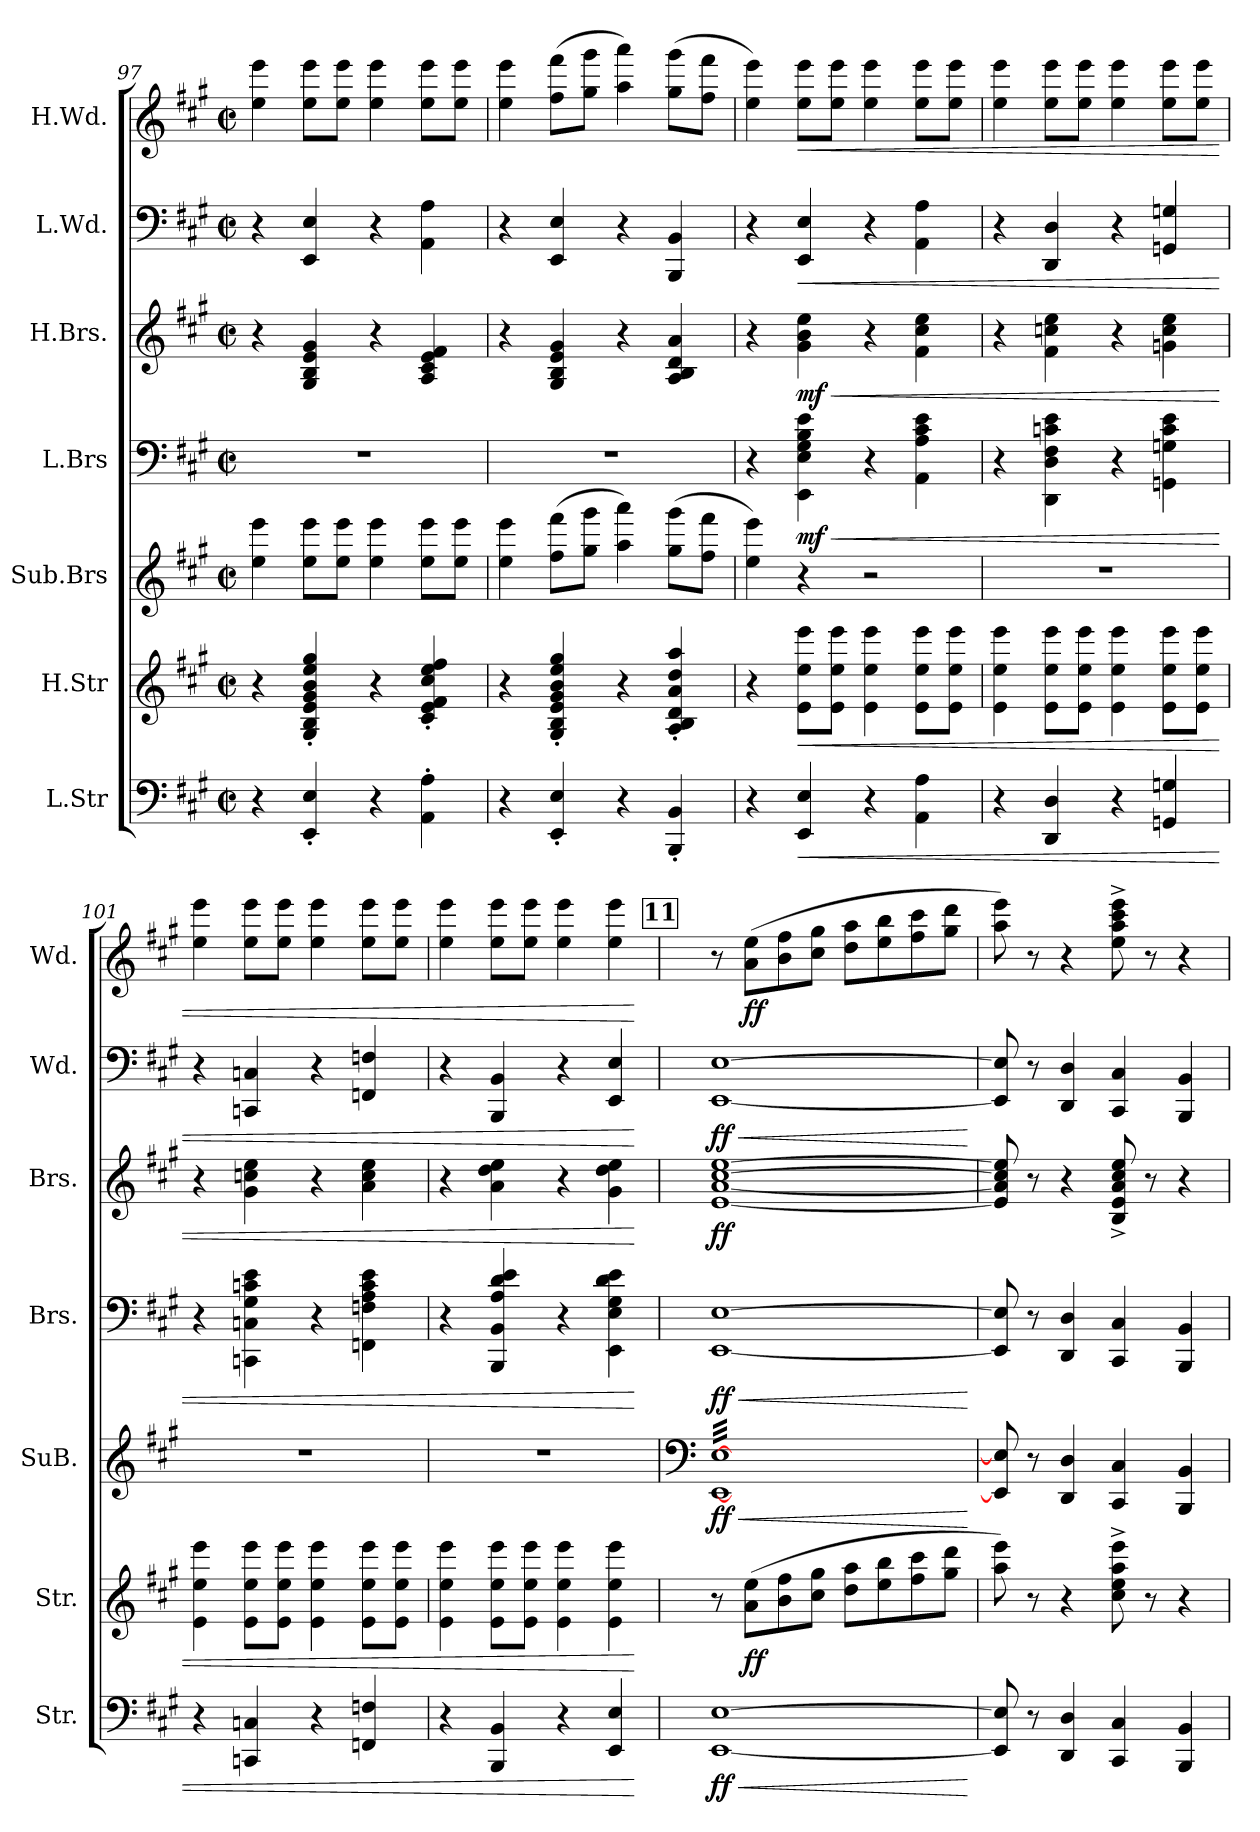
**kern	**dynam	**kern	**dynam	**kern	**dynam	**kern	**dynam	**kern	**dynam	**kern	**dynam	**kern	**dynam
*part7	*part7	*part6	*part6	*part5	*part5	*part4	*part4	*part3	*part3	*part2	*part2	*part1	*part1
*staff7	*staff7	*staff6	*staff6	*staff5	*staff5	*staff4	*staff4	*staff3	*staff3	*staff2	*staff2	*staff1	*staff1
*I"L.Str	*	*I"H.Str	*	*I"Sub.Brs	*	*I"L.Brs	*	*I"H.Brs.	*	*I"L.Wd.	*	*I"H.Wd.	*
*I'Str.	*	*I'Str.	*	*I'SuB.	*	*I'Brs.	*	*I'Brs.	*	*I'Wd.	*	*I'Wd.	*
*clefF4	*	*clefG2	*	*clefG2	*	*clefF4	*	*clefG2	*	*clefF4	*	*clefG2	*
*k[f#c#g#]	*	*k[f#c#g#]	*	*k[f#c#g#]	*	*k[f#c#g#]	*	*k[f#c#g#]	*	*k[f#c#g#]	*	*k[f#c#g#]	*
*M2/2	*	*M2/2	*	*M2/2	*	*M2/2	*	*M2/2	*	*M2/2	*	*M2/2	*
*met(c|)	*	*met(c|)	*	*met(c|)	*	*met(c|)	*	*met(c|)	*	*met(c|)	*	*met(c|)	*
=97	=97	=97	=97	=97	=97	=97	=97	=97	=97	=97	=97	=97	=97
4r	.	4r	.	4ee\ 4eee\	.	1r	.	4r	.	4r	.	4ee\ 4eee\	.
4EE/' 4E/'	.	4G#/' 4B/' 4e/' 4g#/' 4b/' 4ee/' 4gg#/'	.	8ee\ 8eee\L	.	.	.	4G#/ 4B/ 4e/ 4g#/	.	4EE/ 4E/	.	8ee\ 8eee\L	.
.	.	.	.	8ee\ 8eee\J	.	.	.	.	.	.	.	8ee\ 8eee\J	.
4r	.	4r	.	4ee\ 4eee\	.	.	.	4r	.	4r	.	4ee\ 4eee\	.
4AA\' 4A\'	.	4c#/' 4e/' 4f#/' 4cc#/' 4ee/' 4ff#/'	.	8ee\ 8eee\L	.	.	.	4A/ 4c#/ 4e/ 4f#/	.	4AA\ 4A\	.	8ee\ 8eee\L	.
.	.	.	.	8ee\ 8eee\J	.	.	.	.	.	.	.	8ee\ 8eee\J	.
!!LO:PB:g=z
=98	=98	=98	=98	=98	=98	=98	=98	=98	=98	=98	=98	=98	=98
4r	.	4r	.	4ee\ 4eee\	.	1r	.	4r	.	4r	.	4ee\ 4eee\	.
4EE/' 4E/'	.	4G#/' 4B/' 4e/' 4g#/' 4b/' 4ee/' 4gg#/'	.	(8ff#\ 8fff#\L	.	.	.	4G#/ 4B/ 4e/ 4g#/	.	4EE/ 4E/	.	(8ff#\ 8fff#\L	.
.	.	.	.	8gg#\ 8ggg#\J	.	.	.	.	.	.	.	8gg#\ 8ggg#\J	.
4r	.	4r	.	4aa\ 4aaa\)	.	.	.	4r	.	4r	.	4aa\ 4aaa\)	.
4BBB/' 4BB/'	.	4A/' 4B/' 4d/' 4a/' 4dd/' 4aa/'	.	(8gg#\ 8ggg#\L	.	.	.	4A/ 4B/ 4d/ 4a/	.	4BBB/ 4BB/	.	(8gg#\ 8ggg#\L	.
.	.	.	.	8ff#\ 8fff#\J	.	.	.	.	.	.	.	8ff#\ 8fff#\J	.
=99	=99	=99	=99	=99	=99	=99	=99	=99	=99	=99	=99	=99	=99
4r	.	4r	.	4ee\ 4eee\)	.	4r	.	4r	.	4r	.	4ee\ 4eee\)	.
!	!LO:HP:b	!	!LO:HP:b	!	!	!	!LO:HP:b	!	!LO:HP:b	!	!LO:HP:b	!	!LO:HP:b
!	!	!	!	!	!	!	!LO:DY:n=1:b	!	!LO:DY:n=1:b	!	!	!	!
4EE/ 4E/	<	8e\ 8ee\ 8eee\L	<	4r	.	4EE\ 4E\ 4G#\ 4B\ 4e\	< mf	4g#\ 4b\ 4ee\	< mf	4EE/ 4E/	<	8ee\ 8eee\L	<
.	.	8e\ 8ee\ 8eee\J	.	.	.	.	.	.	.	.	.	8ee\ 8eee\J	.
4r	.	4e\ 4ee\ 4eee\	.	2r	.	4r	.	4r	.	4r	.	4ee\ 4eee\	.
4AA\ 4A\	.	8e\ 8ee\ 8eee\L	.	.	.	4AA\ 4A\ 4c#\ 4e\	.	4f#\ 4cc#\ 4ee\	.	4AA\ 4A\	.	8ee\ 8eee\L	.
.	.	8e\ 8ee\ 8eee\J	.	.	.	.	.	.	.	.	.	8ee\ 8eee\J	.
=100	=100	=100	=100	=100	=100	=100	=100	=100	=100	=100	=100	=100	=100
4r	.	4e\ 4ee\ 4eee\	.	1r	.	4r	.	4r	.	4r	.	4ee\ 4eee\	.
4DD/ 4D/	.	8e\ 8ee\ 8eee\L	.	.	.	4DD\ 4D\ 4F#\ 4cn\ 4e\	.	4f#\ 4ccn\ 4ee\	.	4DD/ 4D/	.	8ee\ 8eee\L	.
.	.	8e\ 8ee\ 8eee\J	.	.	.	.	.	.	.	.	.	8ee\ 8eee\J	.
4r	.	4e\ 4ee\ 4eee\	.	.	.	4r	.	4r	.	4r	.	4ee\ 4eee\	.
4GGn/ 4Gn/	.	8e\ 8ee\ 8eee\L	.	.	.	4GGn\ 4Gn\ 4c\ 4e\	.	4gn\ 4cc\ 4ee\	.	4GGn/ 4Gn/	.	8ee\ 8eee\L	.
.	.	8e\ 8ee\ 8eee\J	.	.	.	.	.	.	.	.	.	8ee\ 8eee\J	.
=101	=101	=101	=101	=101	=101	=101	=101	=101	=101	=101	=101	=101	=101
4r	.	4e\ 4ee\ 4eee\	.	1r	.	4r	.	4r	.	4r	.	4ee\ 4eee\	.
4CCn/ 4Cn/	.	8e\ 8ee\ 8eee\L	.	.	.	4CCn\ 4Cn\ 4G#\ 4cn\ 4e\	.	4g#\ 4ccn\ 4ee\	.	4CCn/ 4Cn/	.	8ee\ 8eee\L	.
.	.	8e\ 8ee\ 8eee\J	.	.	.	.	.	.	.	.	.	8ee\ 8eee\J	.
4r	.	4e\ 4ee\ 4eee\	.	.	.	4r	.	4r	.	4r	.	4ee\ 4eee\	.
4FFn/ 4Fn/	.	8e\ 8ee\ 8eee\L	.	.	.	4FFn\ 4Fn\ 4A\ 4c\ 4e\	.	4a\ 4cc\ 4ee\	.	4FFn/ 4Fn/	.	8ee\ 8eee\L	.
.	.	8e\ 8ee\ 8eee\J	.	.	.	.	.	.	.	.	.	8ee\ 8eee\J	.
!!LO:LB:g=z
=102	=102	=102	=102	=102	=102	=102	=102	=102	=102	=102	=102	=102	=102
4r	.	4e\ 4ee\ 4eee\	.	1r	.	4r	.	4r	.	4r	.	4ee\ 4eee\	.
4BBB/ 4BB/	.	8e\ 8ee\ 8eee\L	.	.	.	4BBB/ 4BB/ 4A/ 4d/ 4e/	.	4a\ 4dd\ 4ee\	.	4BBB/ 4BB/	.	8ee\ 8eee\L	.
.	.	8e\ 8ee\ 8eee\J	.	.	.	.	.	.	.	.	.	8ee\ 8eee\J	.
4r	.	4e\ 4ee\ 4eee\	.	.	.	4r	.	4r	.	4r	.	4ee\ 4eee\	.
4EE/ 4E/	.	4e\ 4ee\ 4eee\	.	.	.	4EE\ 4E\ 4G#\ 4d\ 4e\	.	4g#\ 4dd\ 4ee\	.	4EE/ 4E/	.	4ee\ 4eee\	.
.	[	.	[	.	.	.	[	.	[	.	[	.	[
!!LO:REH:place=s1:a:B:fs=14:t=11
=103	=103	=103	=103	=103	=103	=103	=103	=103	=103	=103	=103	=103	=103
*	*	*	*	*clefF4	*	*	*	*	*	*	*	*	*
!	!LO:HP:b	!	!	!	!LO:HP:b	!	!LO:HP:b	!	!	!	!LO:HP:b	!	!
!	!LO:DY:n=1:b	!	!	!	!LO:DY:n=1:b	!	!LO:DY:n=1:b	!	!LO:DY:b	!	!LO:DY:n=1:b	!	!
*	*	*	*	*tremolo	*	*	*	*	*	*	*	*	*
[1EE [1E	< ff	8r	.	[32EE [32ELLL	< ff	[1EE [1E	< ff	[1e [1a [1cc# [1ee	ff	[1EE [1E	< ff	8r	.
.	.	.	.	32EE 32E	.	.	.	.	.	.	.	.	.
.	.	.	.	32EE 32E	.	.	.	.	.	.	.	.	.
.	.	.	.	32EE 32E	.	.	.	.	.	.	.	.	.
!	!	!	!LO:DY:b	!	!	!	!	!	!	!	!	!	!LO:DY:b
.	.	(8a\ 8ee\L	ff	32EE 32E	.	.	.	.	.	.	.	(8a\ 8ee\L	ff
.	.	.	.	32EE 32E	.	.	.	.	.	.	.	.	.
.	.	.	.	32EE 32E	.	.	.	.	.	.	.	.	.
.	.	.	.	32EE 32E	.	.	.	.	.	.	.	.	.
.	.	8b\ 8ff#\	.	32EE 32E	.	.	.	.	.	.	.	8b\ 8ff#\	.
.	.	.	.	32EE 32E	.	.	.	.	.	.	.	.	.
.	.	.	.	32EE 32E	.	.	.	.	.	.	.	.	.
.	.	.	.	32EE 32E	.	.	.	.	.	.	.	.	.
.	.	8cc#\ 8gg#\J	.	32EE 32E	.	.	.	.	.	.	.	8cc#\ 8gg#\J	.
.	.	.	.	32EE 32E	.	.	.	.	.	.	.	.	.
.	.	.	.	32EE 32E	.	.	.	.	.	.	.	.	.
.	.	.	.	32EE 32E	.	.	.	.	.	.	.	.	.
.	.	8dd\ 8aa\L	.	32EE 32E	.	.	.	.	.	.	.	8dd\ 8aa\L	.
.	.	.	.	32EE 32E	.	.	.	.	.	.	.	.	.
.	.	.	.	32EE 32E	.	.	.	.	.	.	.	.	.
.	.	.	.	32EE 32E	.	.	.	.	.	.	.	.	.
.	.	8ee\ 8bb\	.	32EE 32E	.	.	.	.	.	.	.	8ee\ 8bb\	.
.	.	.	.	32EE 32E	.	.	.	.	.	.	.	.	.
.	.	.	.	32EE 32E	.	.	.	.	.	.	.	.	.
.	.	.	.	32EE 32E	.	.	.	.	.	.	.	.	.
.	.	8ff#\ 8ccc#\	.	32EE 32E	.	.	.	.	.	.	.	8ff#\ 8ccc#\	.
.	.	.	.	32EE 32E	.	.	.	.	.	.	.	.	.
.	.	.	.	32EE 32E	.	.	.	.	.	.	.	.	.
.	.	.	.	32EE 32E	.	.	.	.	.	.	.	.	.
.	.	8gg#\ 8ddd\J	.	32EE 32E	.	.	.	.	.	.	.	8gg#\ 8ddd\J	.
.	.	.	.	32EE 32E	.	.	.	.	.	.	.	.	.
.	.	.	.	32EE 32E	.	.	.	.	.	.	.	.	.
.	.	.	.	32EE 32EJJJ	.	.	.	.	.	.	.	.	.
*	*	*	*	*Xtremolo	*	*	*	*	*	*	*	*	*
.	[	.	.	.	[	.	[	.	.	.	[	.	.
=104	=104	=104	=104	=104	=104	=104	=104	=104	=104	=104	=104	=104	=104
8EE/] 8E/]	.	8aa\ 8eee\)	.	8EE/] 8E/]	.	8EE/] 8E/]	.	8e/] 8a/] 8cc#/] 8ee/]	.	8EE/] 8E/]	.	8aa\ 8eee\)	.
8r	.	8r	.	8r	.	8r	.	8r	.	8r	.	8r	.
4DD/ 4D/	.	4r	.	4DD/ 4D/	.	4DD/ 4D/	.	4r	.	4DD/ 4D/	.	4r	.
4CC#/ 4C#/	.	8cc#\^ 8ee\^ 8aa\^ 8eee\^	.	4CC#/ 4C#/	.	4CC#/ 4C#/	.	8B/^ 8e/^ 8a/^ 8cc#/^ 8ee/^	.	4CC#/ 4C#/	.	8ee\^ 8aa\^ 8ccc#\^ 8eee\^	.
.	.	8r	.	.	.	.	.	8r	.	.	.	8r	.
4BBB/ 4BB/	.	4r	.	4BBB/ 4BB/	.	4BBB/ 4BB/	.	4r	.	4BBB/ 4BB/	.	4r	.
=	=	=	=	=	=	=	=	=	=	=	=	=	=
*-	*-	*-	*-	*-	*-	*-	*-	*-	*-	*-	*-	*-	*-
